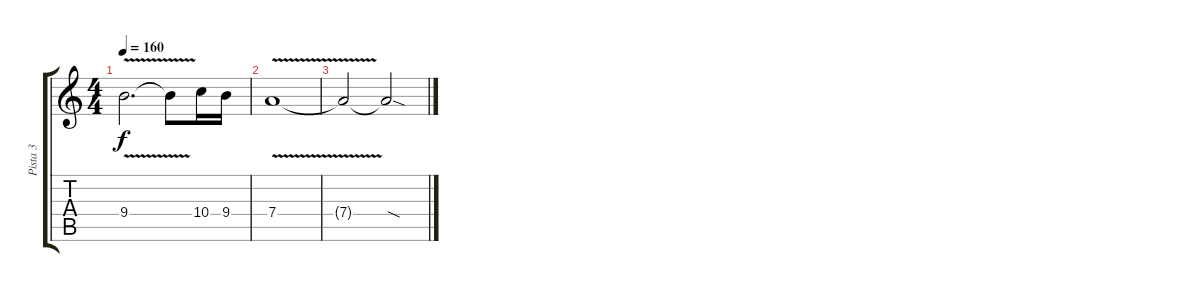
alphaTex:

\track ("Pista 3" "Pista 3") {instrument distortionguitar}
\staff {score tabs}
\tuning (E4 B3 G3 D3 A2 E2) {hide}
\ts (4 4)
\tempo 160
\clef g2
\ks c
9.4{v}.2{d dy f} 9.4{t}.8 10.4.16 9.4.16 |
7.4{v}.1 |
7.4{t}.2 7.4{sod t}.2
